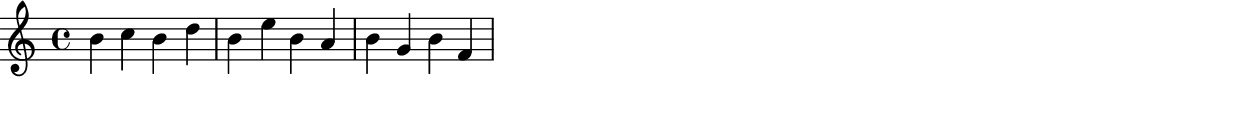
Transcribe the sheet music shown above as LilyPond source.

%% Generated by lilypond-book
%% Options: [exampleindent=10.16\mm,indent=0\mm,line-width=160\mm,quote]
\include "lilypond-book-preamble.ly"


% ****************************************************************
% Start cut-&-pastable-section
% ****************************************************************

#(ly:set-option 'eps-box-padding 3.000000)



\paper {
  indent = 0\mm
  line-width = 160\mm
  % offset the left padding, also add 1mm as lilypond creates cropped
  % images with a little space on the right
  line-width = #(- line-width (* mm  3.000000) (* mm 1))
  line-width = 160\mm - 2.0 * 10.16\mm
  % offset the left padding, also add 1mm as lilypond creates cropped
  % images with a little space on the right
  line-width = #(- line-width (* mm  3.000000) (* mm 1))
}

\layout {
  
}




% ****************************************************************
% ly snippet:
% ****************************************************************
\sourcefileline 225
\relative {
  b' c  % el Do está un espacio por encima, es el Do de arriba
  b d  % el Re está dos por encima ó 5 por debajo, es el Re de arriba
  b e  % el Mi está 3 por encima ó 4 por debajo, es el Mi de arriba
  b a  % el La está 6 por encima ó 1 por debajo, es el La de abajo
  b g  % el Sol está 5 por encima ó 2 por debajo, es el Sol de abajo
  b f  % el Fa está 4 por encima ó 3 por debajo, es el Fa de abajo
}



% ****************************************************************
% end ly snippet
% ****************************************************************
